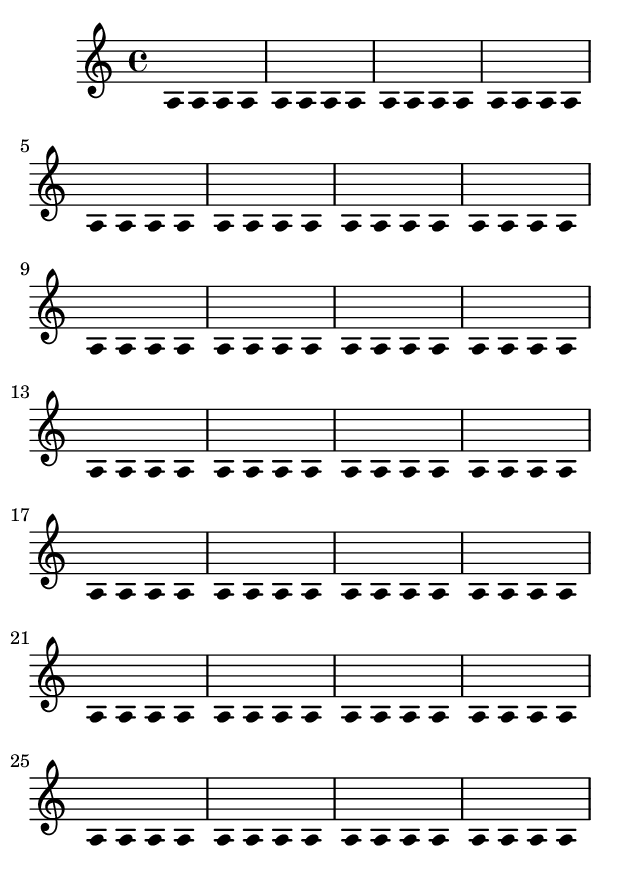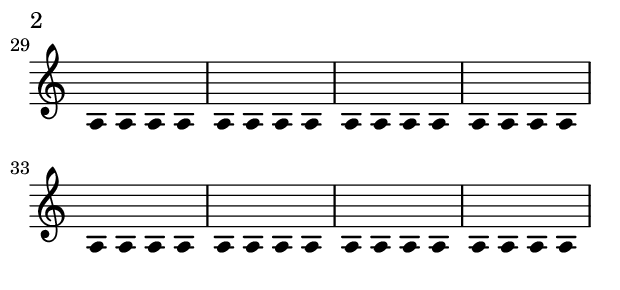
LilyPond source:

\version "2.13.36"

\header {
  texidoc = "Stems with overridden 'length should not confuse height estimation.
This example should fit snugly on one page.
"
}

\paper {
  #(set-paper-size "a6")
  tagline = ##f
  system-system-spacing #'padding = #1.20
}

\new Voice {
  \voiceTwo
  \override Staff.Stem #'length = #0
  \repeat unfold 144 a
}
